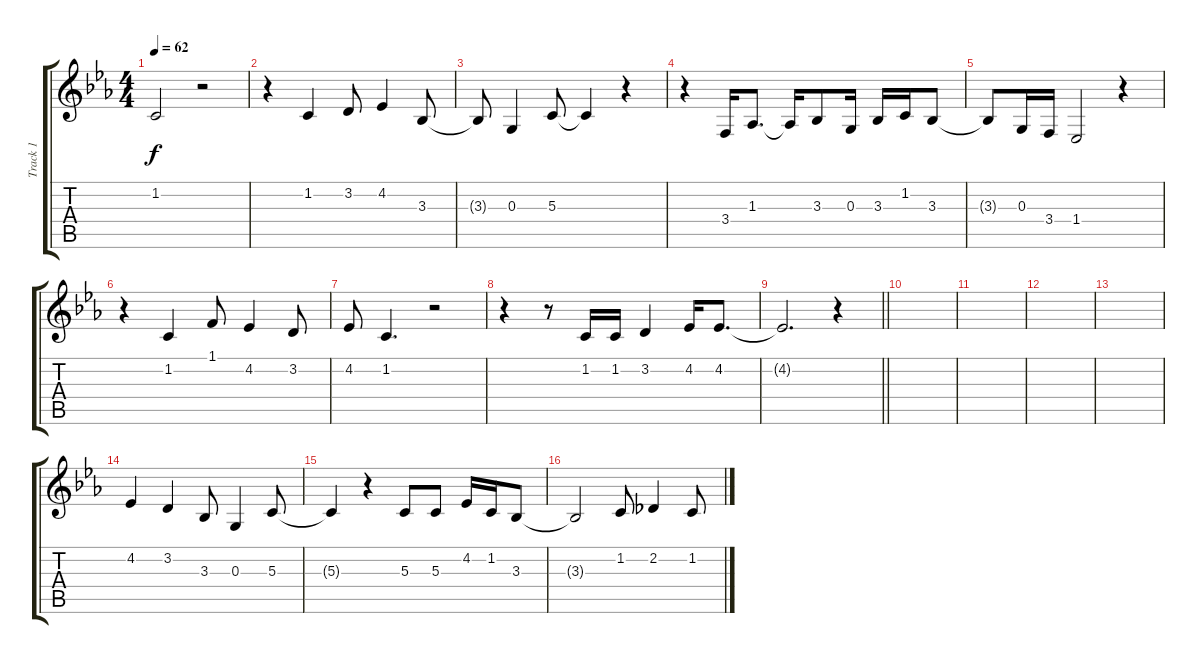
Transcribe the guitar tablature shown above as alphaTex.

\track ("Track 1" "Track 1") {instrument tenorsax}
\staff {score tabs}
\tuning (E4 B3 G3 D3 A2 E2) {hide}
\ts (4 4)
\tempo 62
\clef g2
\ks eb
1.2{t}.2{dy f} r.2 |
r.4 1.2.4 3.2.8 4.2.4 3.3.8 |
3.3{t}.8 0.3.4 5.3.8 5.3{t}.4 r.4 |
r.4 3.4.16 1.3.8{d} 1.3{t}.16 3.3.8 0.3.16 3.3.16 1.2.16 3.3.8 |
3.3{t}.8 0.3.16 3.4.16 1.4.2 r.4 |
r.4 1.2.4 1.1.8 4.2.4 3.2.8 |
4.2.8 1.2.4{d} r.2 |
r.4 r.8 1.2.16 1.2.16 3.2.4 4.2.16 4.2.8{d} |
\barLineRight lightlight
4.2{t}.2{d} r.4 |
|
|
|
|
4.2.4 3.2.4 3.3.8 0.3.4 5.3.8 |
5.3{t}.4 r.4 5.3.8 5.3.8 4.2.16 1.2.16 3.3.8 |
3.3{t}.2 1.2.8 2.2.4 1.2.8
